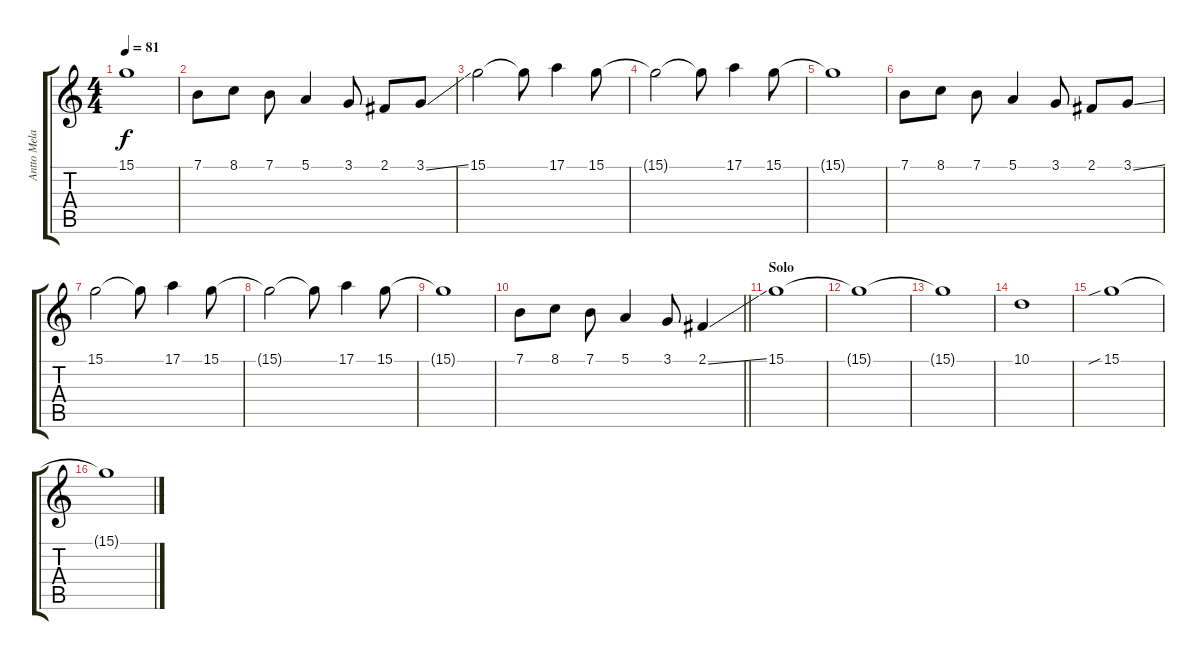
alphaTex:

\track ("Antto Melasniemi (Keyboard)" "Antto Mela") {instrument clarinet}
\staff {score tabs}
\tuning (E4 B3 G3 D3 A2 E2) {hide}
\ts (4 4)
\tempo 81
\clef g2
\ks c
15.1{t}.1{dy f} |
7.1.8 8.1.8 7.1.8 5.1.4 3.1.8 2.1.8 3.1{ss}.8 |
15.1.2 15.1{t}.8 17.1.4 15.1.8 |
15.1{t}.2 15.1{t}.8 17.1.4 15.1.8 |
15.1{t}.1 |
7.1.8 8.1.8 7.1.8 5.1.4 3.1.8 2.1.8 3.1{ss}.8 |
15.1.2 15.1{t}.8 17.1.4 15.1.8 |
15.1{t}.2 15.1{t}.8 17.1.4 15.1.8 |
15.1{t}.1 |
\barLineRight lightlight
7.1.8 8.1.8 7.1.8 5.1.4 3.1.8 2.1{ss}.4 |
\section ("" "Solo")
15.1.1 |
15.1{t}.1 |
15.1{t}.1 |
10.1.1 |
15.1{sib}.1 |
15.1{t}.1
